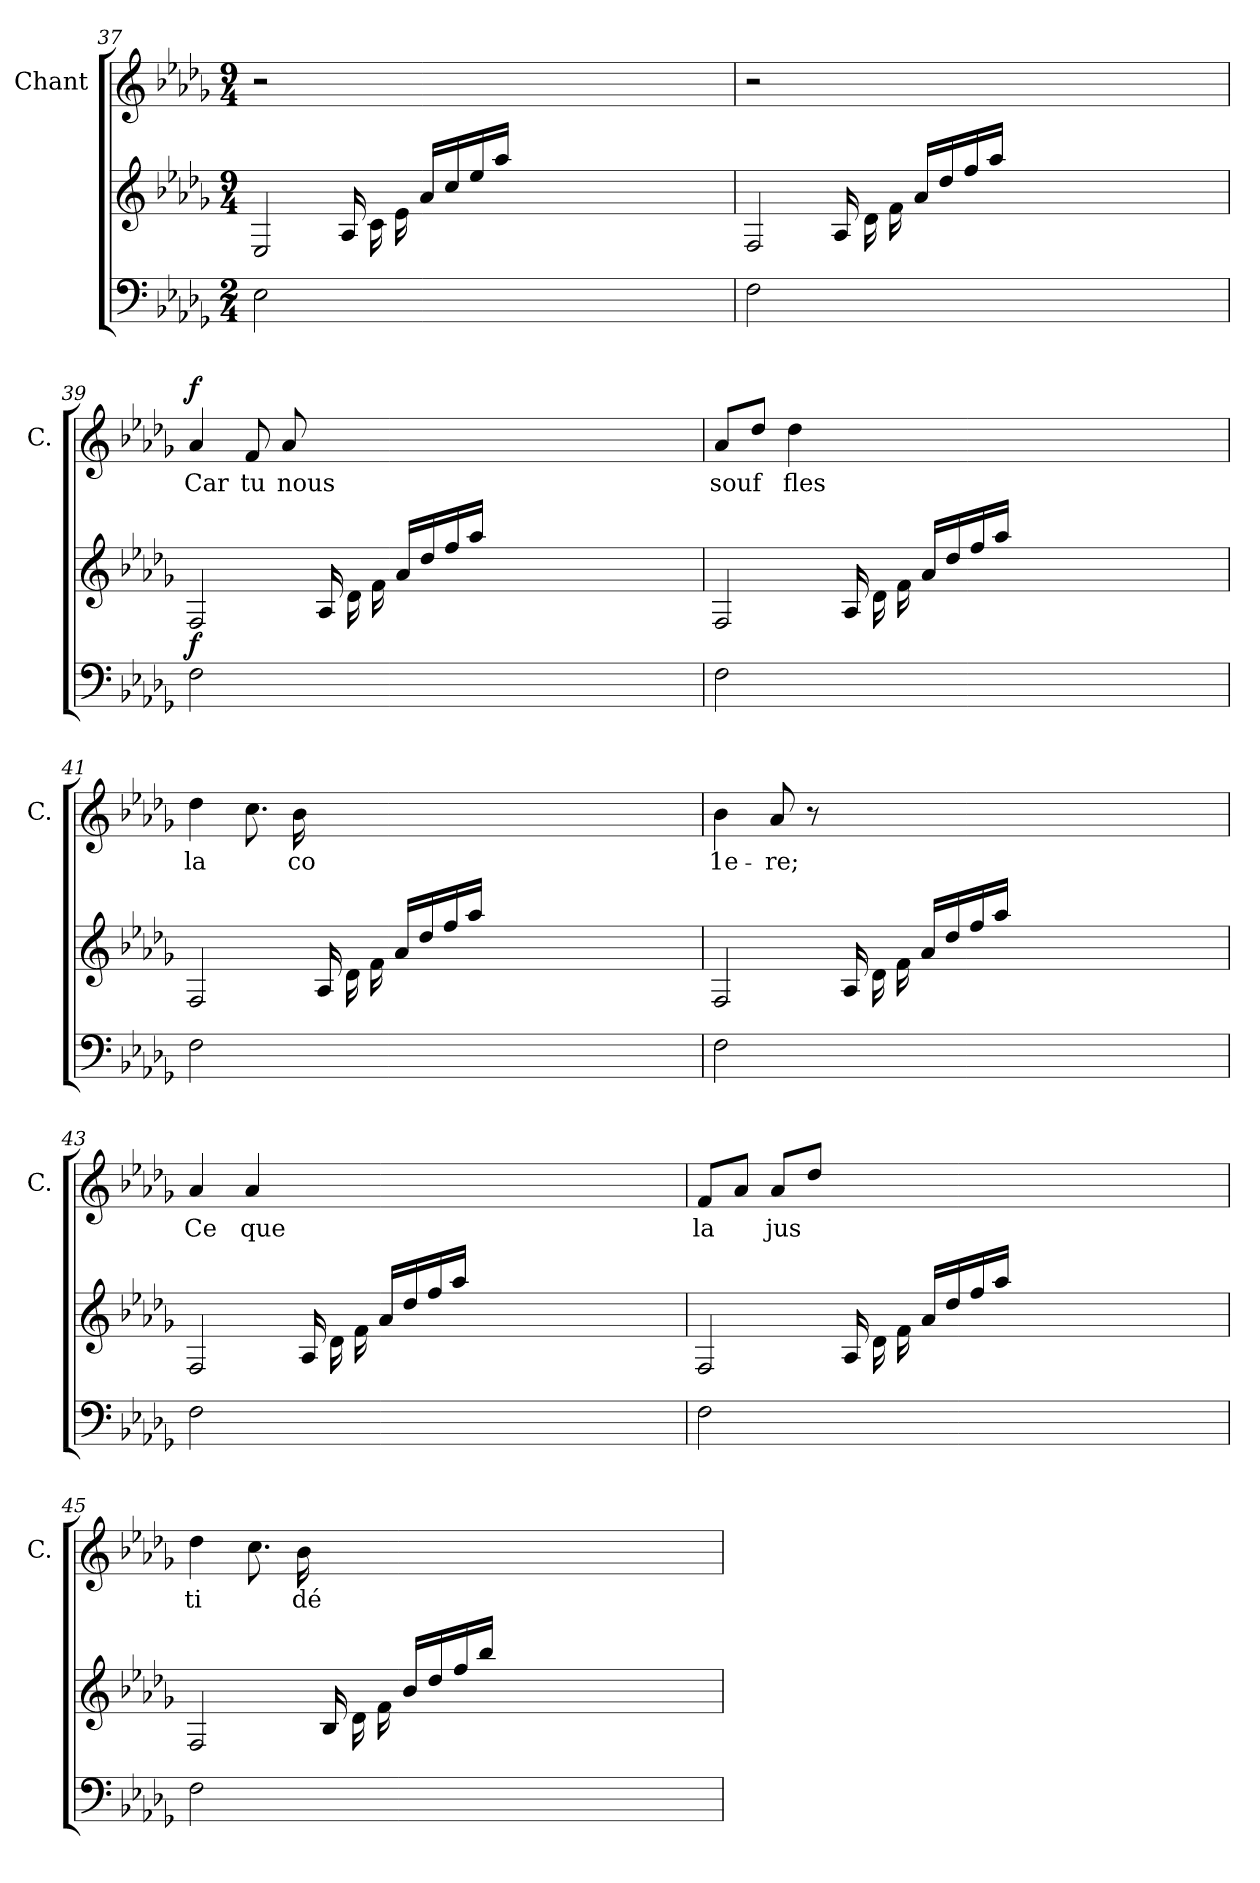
**kern	**dynam	**kern	**kern	**text	**dynam
*part3	*part3	*part2	*part1	*part1	*part1
*staff3	*staff3	*staff2	*staff1	*staff1	*staff1
*	*	*	*I"Chant	*	*
*	*	*	*I'C.	*	*
*clefF4	*	*clefG2	*clefG2	*	*
*k[b-e-a-d-g-]	*	*k[b-e-a-d-g-]	*k[b-e-a-d-g-]	*	*
*M2/4	*	*M9/4	*M9/4	*	*
=37	=37	=37	=37	=37	=37
2E-i\	.	2E-j/	2r	.	.
1..ryy	.	16A-j/	1..ryy	.	.
.	.	16cj\	.	.	.
.	.	16e-j\	.	.	.
.	.	16a-j/LL	.	.	.
.	.	16ccj/	.	.	.
.	.	16ee-j/	.	.	.
.	.	16aa-j/JJ	.	.	.
.	.	1ryy	.	.	.
.	.	4ryy	.	.	.
.	.	16ryy	.	.	.
=38	=38	=38	=38	=38	=38
2Fi\	.	2Fj/	2r	.	.
1..ryy	.	16A-j/	1..ryy	.	.
.	.	16d-j\	.	.	.
.	.	16fj\	.	.	.
.	.	16a-j/LL	.	.	.
.	.	16dd-j/	.	.	.
.	.	16ffj/	.	.	.
.	.	16aa-j/JJ	.	.	.
.	.	1ryy	.	.	.
.	.	4ryy	.	.	.
.	.	16ryy	.	.	.
!!LO:LB:g=z
=39	=39	=39	=39	=39	=39
!	!LO:DY:a	!	!	!	!LO:DY:a
2Fi\	f	2Fj/	4a-j/	Car	f
.	.	.	8fj/	tu	.
.	.	.	8a-j/	nous	.
1..ryy	.	16A-j/	1..ryy	.	.
.	.	16d-j\	.	.	.
.	.	16fj\	.	.	.
.	.	16a-j/LL	.	.	.
.	.	16dd-j/	.	.	.
.	.	16ffj/	.	.	.
.	.	16aa-j/JJ	.	.	.
.	.	1ryy	.	.	.
.	.	4ryy	.	.	.
.	.	16ryy	.	.	.
=40	=40	=40	=40	=40	=40
2Fi\	.	2Fj/	8a-j/L	souf	.
.	.	.	8dd-j/J	--	.
.	.	.	4dd-j\	fles	.
1..ryy	.	16A-j/	1..ryy	.	.
.	.	16d-j\	.	.	.
.	.	16fj\	.	.	.
.	.	16a-j/LL	.	.	.
.	.	16dd-j/	.	.	.
.	.	16ffj/	.	.	.
.	.	16aa-j/JJ	.	.	.
.	.	1ryy	.	.	.
.	.	4ryy	.	.	.
.	.	16ryy	.	.	.
=41	=41	=41	=41	=41	=41
2Fi\	.	2Fj/	4dd-j\	la	.
.	.	.	8.ccj\	.	.
.	.	.	16b-j\	co	.
1..ryy	.	16A-j/	1..ryy	.	.
.	.	16d-j\	.	.	.
.	.	16fj\	.	.	.
.	.	16a-j/LL	.	.	.
.	.	16dd-j/	.	.	.
.	.	16ffj/	.	.	.
.	.	16aa-j/JJ	.	.	.
.	.	1ryy	.	.	.
.	.	4ryy	.	.	.
.	.	16ryy	.	.	.
=42	=42	=42	=42	=42	=42
2Fi\	.	2Fj/	4b-j\	1e-	.
.	.	.	8a-j/	re;	.
.	.	.	8r	.	.
1..ryy	.	16A-j/	1..ryy	.	.
.	.	16d-j\	.	.	.
.	.	16fj\	.	.	.
.	.	16a-j/LL	.	.	.
.	.	16dd-j/	.	.	.
.	.	16ffj/	.	.	.
.	.	16aa-j/JJ	.	.	.
.	.	1ryy	.	.	.
.	.	4ryy	.	.	.
.	.	16ryy	.	.	.
=43	=43	=43	=43	=43	=43
2Fi\	.	2Fj/	4a-j/	Ce	.
.	.	.	4a-j/	que	.
1..ryy	.	16A-j/	1..ryy	.	.
.	.	16d-j\	.	.	.
.	.	16fj\	.	.	.
.	.	16a-j/LL	.	.	.
.	.	16dd-j/	.	.	.
.	.	16ffj/	.	.	.
.	.	16aa-j/JJ	.	.	.
.	.	1ryy	.	.	.
.	.	4ryy	.	.	.
.	.	16ryy	.	.	.
!!LO:LB:g=z
=44	=44	=44	=44	=44	=44
2Fi\	.	2Fj/	8fj/L	la	.
.	.	.	8a-j/J	.	.
.	.	.	8a-j/L	jus	.
.	.	.	8dd-j/J	.	.
1..ryy	.	16A-j/	1..ryy	.	.
.	.	16d-j\	.	.	.
.	.	16fj\	.	.	.
.	.	16a-j/LL	.	.	.
.	.	16dd-j/	.	.	.
.	.	16ffj/	.	.	.
.	.	16aa-j/JJ	.	.	.
.	.	1ryy	.	.	.
.	.	4ryy	.	.	.
.	.	16ryy	.	.	.
=45	=45	=45	=45	=45	=45
2Fi\	.	2Fj/	4dd-j\	ti	.
.	.	.	8.ccj\	.	.
.	.	.	16b-j\	dé-	.
1..ryy	.	16B-j/	1..ryy	.	.
.	.	16d-j\	.	.	.
.	.	16fj\	.	.	.
.	.	16b-j/LL	.	.	.
.	.	16dd-j/	.	.	.
.	.	16ffj/	.	.	.
.	.	16bb-j/JJ	.	.	.
.	.	1ryy	.	.	.
.	.	4ryy	.	.	.
.	.	16ryy	.	.	.
=	=	=	=	=	=
*-	*-	*-	*-	*-	*-
